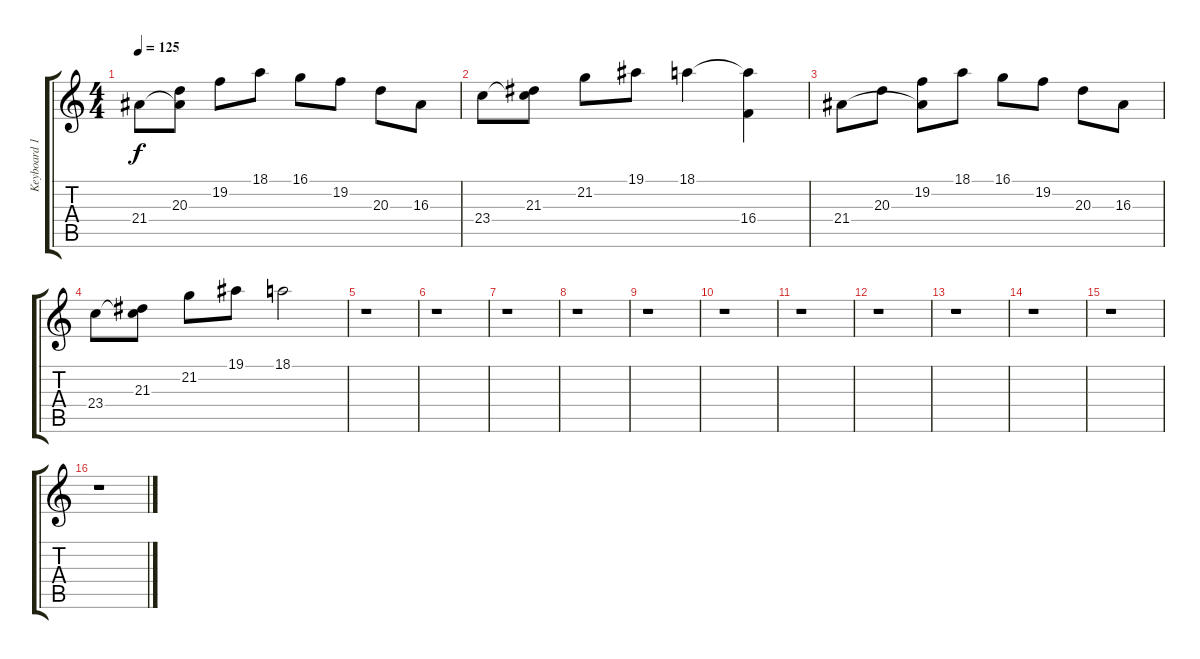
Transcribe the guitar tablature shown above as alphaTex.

\track ("Keyboard 1" "Keyboard 1") {instrument synthstrings2}
\staff {score tabs}
\tuning (Eb4 Bb3 Gb3 Db3 Ab2 Eb2) {hide}
\ts (4 4)
\tempo 125
\clef g2
\ks c
21.4.8{dy f instrument synthstrings2} (20.3 21.4{t}).8 19.2.8 18.1.8 16.1.8 19.2.8 20.3.8 16.3.8 |
23.4.8 (21.3 23.4{t}).8 21.2.8 19.1.8 18.1.4 (18.1{t} 16.4).4 |
21.4.8 20.3.8 (19.2 21.4{t}).8 18.1.8 16.1.8 19.2.8 20.3.8 16.3.8 |
23.4.8 (21.3 23.4{t}).8 21.2.8 19.1.8 18.1.2 |
r.1 |
r.1 |
r.1 |
r.1 |
r.1 |
r.1 |
r.1 |
r.1 |
r.1 |
r.1 |
r.1 |
r.1
